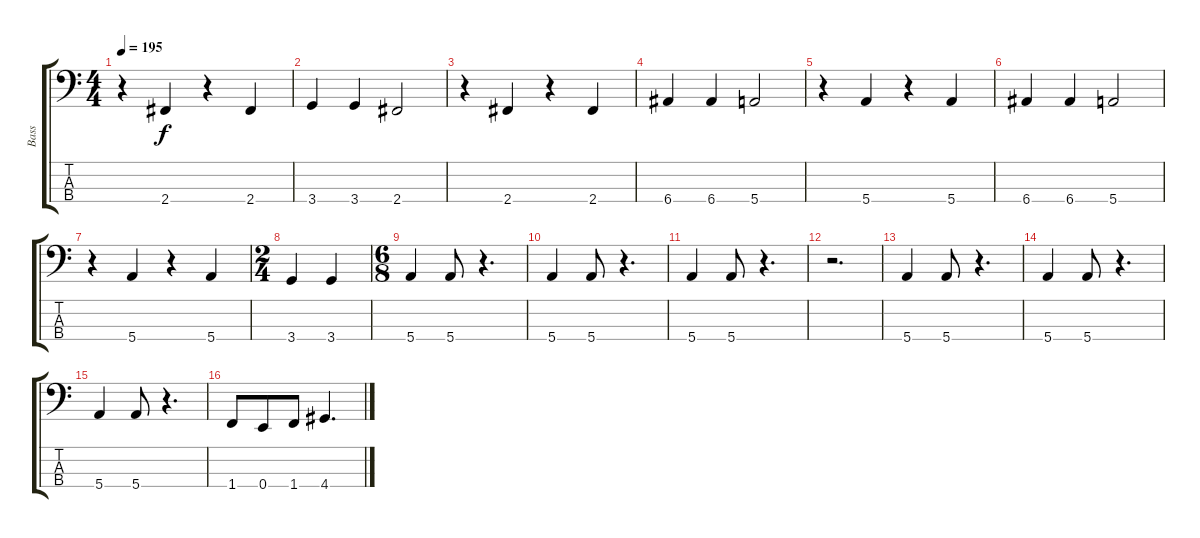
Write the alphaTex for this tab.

\track ("Bass" "Bass") {instrument electricbasspick}
\staff {score tabs}
\tuning (G2 D2 A1 E1) {hide}
\ts (4 4)
\tempo 195
\clef f4
\ks c
r.4{dy f} 2.4.4 r.4 2.4.4 |
3.4.4 3.4.4 2.4.2 |
r.4 2.4.4 r.4 2.4.4 |
6.4.4 6.4.4 5.4.2 |
r.4 5.4.4 r.4 5.4.4 |
6.4.4 6.4.4 5.4.2 |
r.4 5.4.4 r.4 5.4.4 |
\ts (2 4)
3.4.4 3.4.4 |
\ts (6 8)
5.4.4 5.4.8 r.4{d} |
5.4.4 5.4.8 r.4{d} |
5.4.4 5.4.8 r.4{d} |
r.2{d} |
5.4.4 5.4.8 r.4{d} |
5.4.4 5.4.8 r.4{d} |
5.4.4 5.4.8 r.4{d} |
1.4.8 0.4.8 1.4.8 4.4.4{d}
